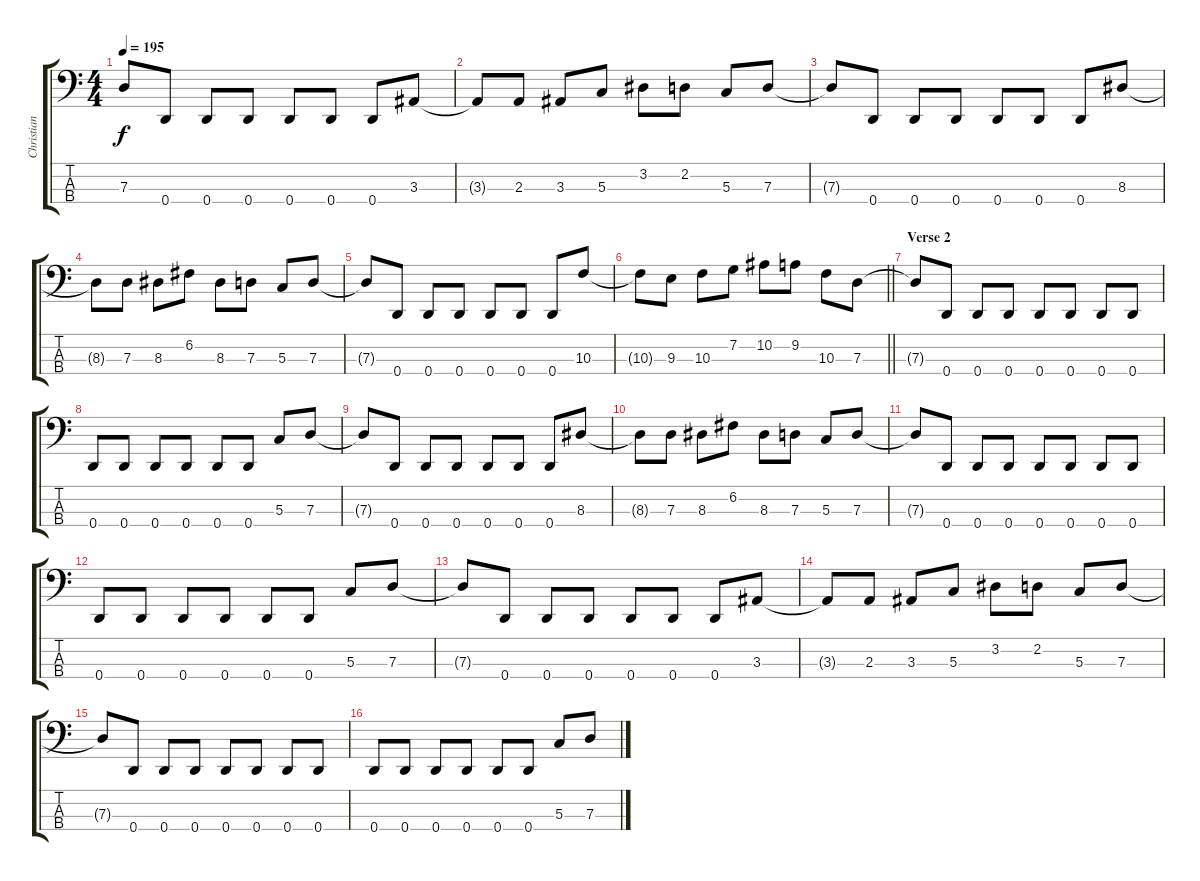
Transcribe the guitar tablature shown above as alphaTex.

\track ("Christian" "Christian") {instrument electricbassfinger}
\staff {score tabs}
\tuning (F2 C2 G1 D1) {hide}
\ts (4 4)
\tempo 195
\clef f4
\ks c
7.3{t}.8{dy f} 0.4.8 0.4.8 0.4.8 0.4.8 0.4.8 0.4.8 3.3.8 |
3.3{t}.8 2.3.8 3.3.8 5.3.8 3.2.8 2.2.8 5.3.8 7.3.8 |
7.3{t}.8 0.4.8 0.4.8 0.4.8 0.4.8 0.4.8 0.4.8 8.3.8 |
8.3{t}.8 7.3.8 8.3.8 6.2.8 8.3.8 7.3.8 5.3.8 7.3.8 |
7.3{t}.8 0.4.8 0.4.8 0.4.8 0.4.8 0.4.8 0.4.8 10.3.8 |
\barLineRight lightlight
10.3{t}.8 9.3.8 10.3.8 7.2.8 10.2.8 9.2.8 10.3.8 7.3.8 |
\section ("" "Verse 2")
7.3{t}.8 0.4.8 0.4.8 0.4.8 0.4.8 0.4.8 0.4.8 0.4.8 |
0.4.8 0.4.8 0.4.8 0.4.8 0.4.8 0.4.8 5.3.8 7.3.8 |
7.3{t}.8 0.4.8 0.4.8 0.4.8 0.4.8 0.4.8 0.4.8 8.3.8 |
8.3{t}.8 7.3.8 8.3.8 6.2.8 8.3.8 7.3.8 5.3.8 7.3.8 |
7.3{t}.8 0.4.8 0.4.8 0.4.8 0.4.8 0.4.8 0.4.8 0.4.8 |
0.4.8 0.4.8 0.4.8 0.4.8 0.4.8 0.4.8 5.3.8 7.3.8 |
7.3{t}.8 0.4.8 0.4.8 0.4.8 0.4.8 0.4.8 0.4.8 3.3.8 |
3.3{t}.8 2.3.8 3.3.8 5.3.8 3.2.8 2.2.8 5.3.8 7.3.8 |
7.3{t}.8 0.4.8 0.4.8 0.4.8 0.4.8 0.4.8 0.4.8 0.4.8 |
0.4.8 0.4.8 0.4.8 0.4.8 0.4.8 0.4.8 5.3.8 7.3.8
